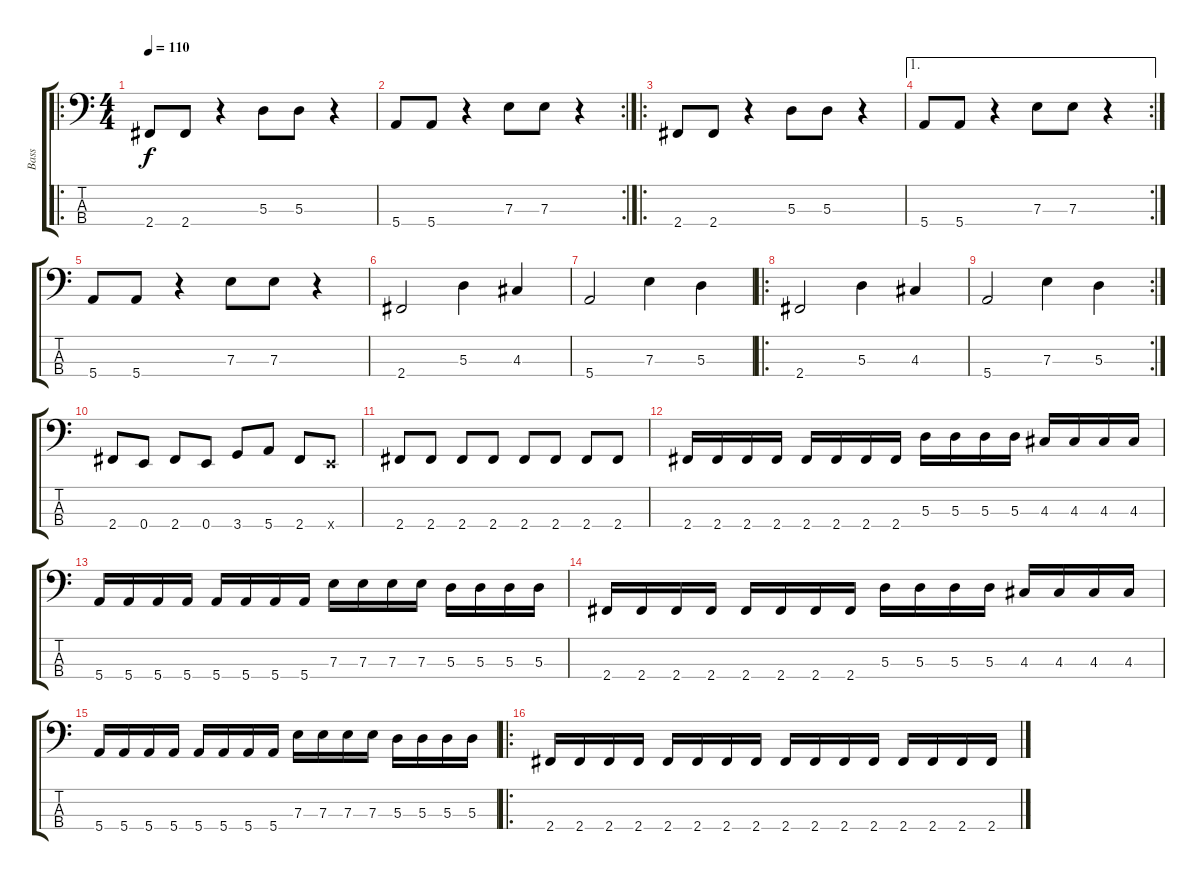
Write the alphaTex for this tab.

\track ("Bass" "Bass") {instrument electricbassfinger}
\staff {score tabs}
\tuning (G2 D2 A1 E1) {hide}
\ro
\ts (4 4)
\tempo 110
\clef f4
\ks c
2.4.8{dy f} 2.4.8 r.4 5.3.8 5.3.8 r.4 |
\rc 2
5.4.8 5.4.8 r.4 7.3.8 7.3.8 r.4 |
\ro
2.4.8 2.4.8 r.4 5.3.8 5.3.8 r.4 |
\ae 1
\rc 2
5.4.8 5.4.8 r.4 7.3.8 7.3.8 r.4 |
5.4.8 5.4.8 r.4 7.3.8 7.3.8 r.4 |
2.4.2 5.3.4 4.3.4 |
5.4.2 7.3.4 5.3.4 |
\ro
2.4.2 5.3.4 4.3.4 |
\rc 2
5.4.2 7.3.4 5.3.4 |
2.4.8 0.4.8 2.4.8 0.4.8 3.4.8 5.4.8 2.4.8 0.4{x}.8 |
2.4.8 2.4.8 2.4.8 2.4.8 2.4.8 2.4.8 2.4.8 2.4.8 |
2.4.16 2.4.16 2.4.16 2.4.16 2.4.16 2.4.16 2.4.16 2.4.16 5.3.16 5.3.16 5.3.16 5.3.16 4.3.16 4.3.16 4.3.16 4.3.16 |
5.4.16 5.4.16 5.4.16 5.4.16 5.4.16 5.4.16 5.4.16 5.4.16 7.3.16 7.3.16 7.3.16 7.3.16 5.3.16 5.3.16 5.3.16 5.3.16 |
2.4.16 2.4.16 2.4.16 2.4.16 2.4.16 2.4.16 2.4.16 2.4.16 5.3.16 5.3.16 5.3.16 5.3.16 4.3.16 4.3.16 4.3.16 4.3.16 |
5.4.16 5.4.16 5.4.16 5.4.16 5.4.16 5.4.16 5.4.16 5.4.16 7.3.16 7.3.16 7.3.16 7.3.16 5.3.16 5.3.16 5.3.16 5.3.16 |
\ro
2.4.16 2.4.16 2.4.16 2.4.16 2.4.16 2.4.16 2.4.16 2.4.16 2.4.16 2.4.16 2.4.16 2.4.16 2.4.16 2.4.16 2.4.16 2.4.16
